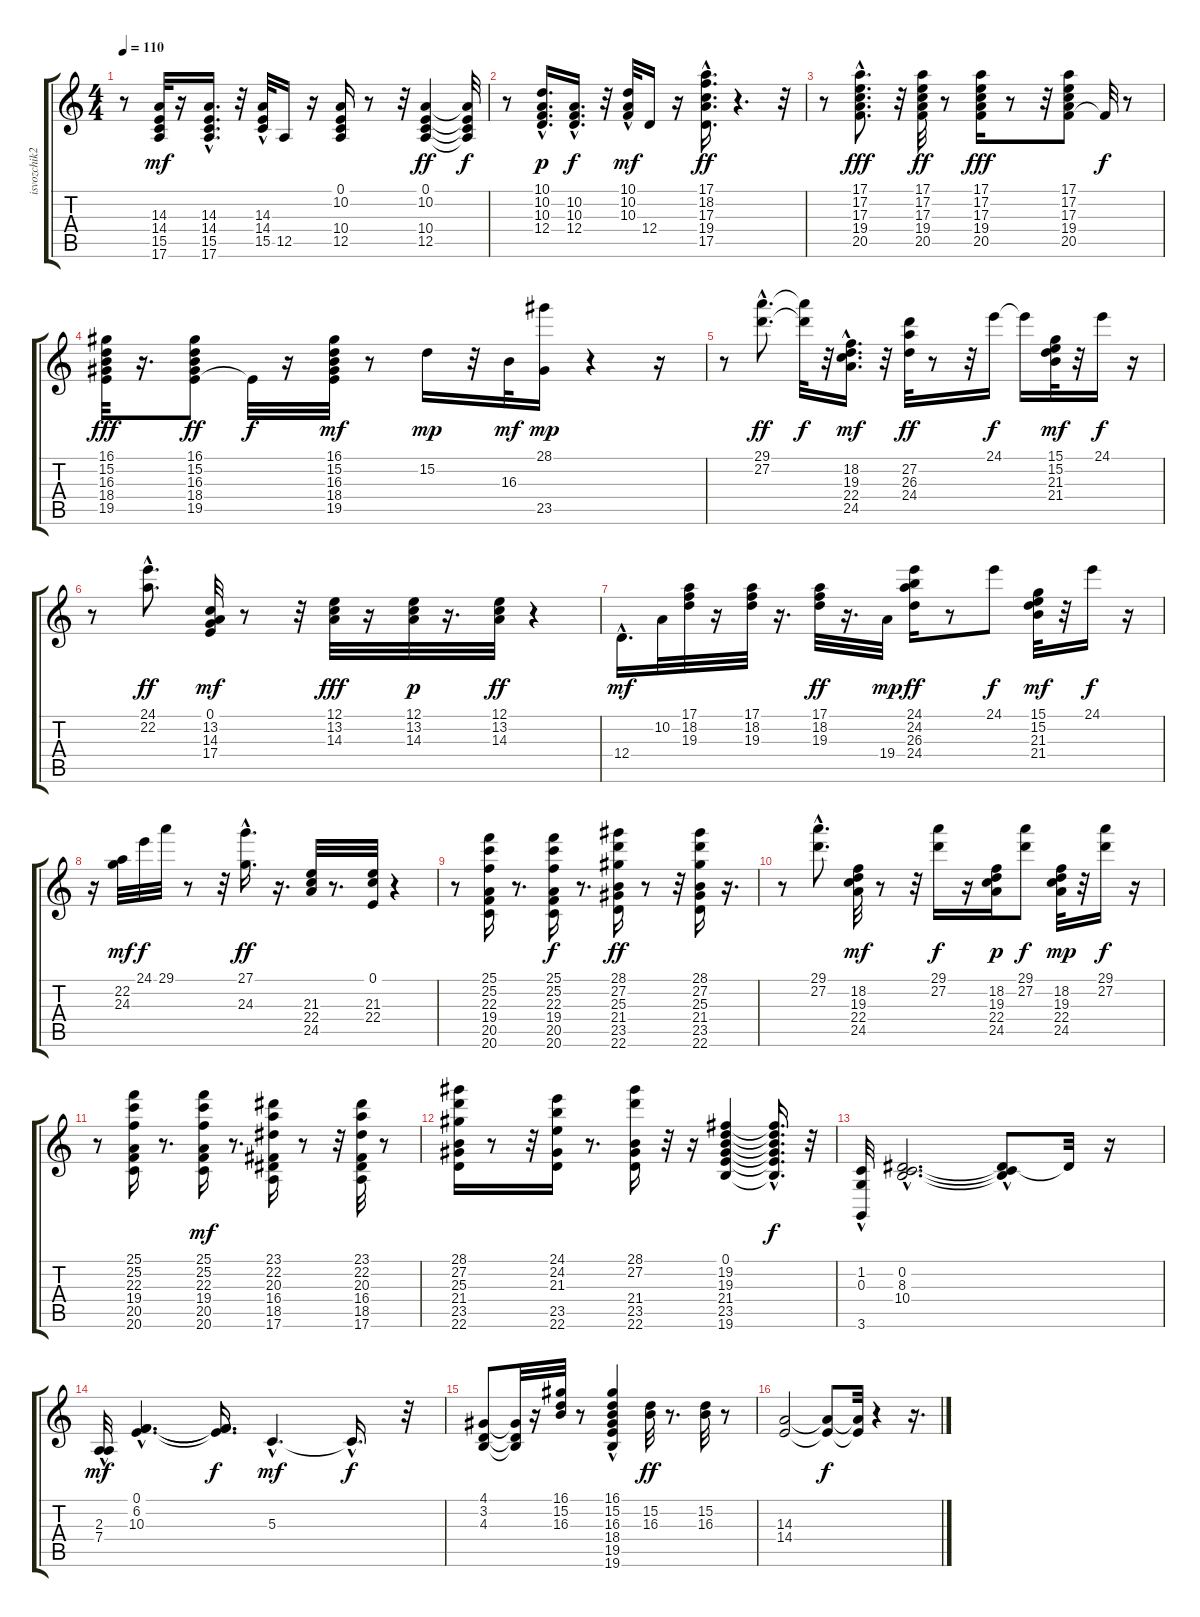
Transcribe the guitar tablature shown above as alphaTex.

\track ("isvozchik2" "isvozchik2") {instrument acousticgrandpiano}
\staff {score tabs}
\tuning (E4 B3 G3 D3 A2 E2) {hide}
\ts (4 4)
\tempo 110
\clef g2
\ks c
r.8{dy ff} (14.3 14.4 15.5 17.6).32{dy mf} r.16 (14.3{hac} 14.4{hac} 15.5{hac} 17.6{hac}).16{d} r.32 (14.3{hac} 14.4{hac} 15.5{hac}).32 12.5.16 r.16 (0.1 10.2 10.4 12.5).16 r.8 r.32 (0.1 10.2 10.4 12.5).4{dy ff} (0.1{t} 10.2{t} 10.4{t} 12.5{t}).32{dy f} |
r.8 (10.1{hac} 10.2 10.3 12.4).16{d dy p} (10.2{hac} 10.3{hac} 12.4{hac}).16{d dy f} r.32 (10.1{hac} 10.2{hac} 10.3{hac}).32{dy mf} 12.4.16 r.16 (17.1 18.2 17.3 19.4 17.5{hac}).16{d dy ff} r.4{d} r.32 |
r.8 (17.1{hac} 17.2{hac} 17.3{hac} 19.4{hac} 20.5{hac}).8{d dy fff} r.32 (17.1 17.2 17.3 19.4 20.5).32{dy ff} r.8 (17.1 17.2 17.3 19.4 20.5).16{dy fff} r.8 r.32 (17.1 17.2 17.3 19.4 20.5).8 20.5{t}.32{dy f} r.8 |
(16.1 15.2 16.3 18.4 19.5).32{dy fff} r.16{d} (16.1 15.2 16.3 18.4 19.5).8{dy ff} 19.5{t}.32{dy f} r.16 (16.1 15.2 16.3 18.4 19.5).32{dy mf} r.8 15.2.16{dy mp} r.32 16.3.32{dy mf} (28.1 23.5).16{dy mp} r.4 r.16 |
r.8 (29.1{hac} 27.2{hac}).8{d dy ff} (29.1{t} 27.2{t}).32{dy f} r.32 (18.2{hac} 19.3{hac} 22.4{hac} 24.5{hac}).16{d dy mf} r.32 (27.2 26.3 24.4).32{dy ff} r.8 r.32 24.1.16{dy f} 24.1{t}.16 (15.1 15.2 21.3 21.4).32{dy mf} r.32 24.1.16{dy f} r.16 |
r.8 (24.1{hac} 22.2{hac}).8{d dy ff} (0.1 13.2 14.3 17.4).32{dy mf} r.8 r.32 (12.1 13.2 14.3).32{dy fff} r.16 (12.1 13.2 14.3).32{dy p} r.16{d} (12.1 13.2 14.3).32{dy ff} r.4 |
12.4{hac}.16{d dy mf} 10.2.32 (17.1 18.2 19.3).32 r.16 (17.1 18.2 19.3).32 r.16{d} (17.1 18.2 19.3).32{dy ff} r.16{d} 19.4.32{dy mp} (24.1 24.2 26.3 24.4).16{dy ff} r.8 24.1.8{dy f} (15.1 15.2 21.3 21.4).32{dy mf} r.32 24.1.16{dy f} r.16 |
r.16 (22.2 24.3).32{dy mf} 24.1.32{dy f} 29.1.32 r.8 r.32 (27.1{hac} 24.3{hac}).16{d dy ff} r.16{d} (21.3 22.4 24.5).32 r.8{d} (0.1 21.3 22.4).32 r.4 |
r.8 (25.1 25.2 22.3 19.4 20.5 20.6).16 r.8{d} (25.1 25.2 22.3 19.4 20.5 20.6).16{dy f} r.8{d} (28.1 27.2 25.3 21.4 23.5 22.6).16{dy ff} r.8 r.32 (28.1 27.2 25.3 21.4 23.5 22.6).16 r.16{d} |
r.8 (29.1{hac} 27.2{hac}).8{d} (18.2 19.3 22.4 24.5).32{dy mf} r.8 r.32 (29.1 27.2).16{dy f} r.16 (18.2 19.3 22.4 24.5).16{dy p} (29.1 27.2).8{dy f} (18.2 19.3 22.4 24.5).32{dy mp} r.32 (29.1 27.2).16{dy f} r.16 |
r.8 (25.1 25.2 22.3 19.4 20.5 20.6).16 r.8{d} (25.1 25.2 22.3 19.4 20.5 20.6).16{dy mf} r.8{d} (23.1 22.2 20.3 16.4 18.5 17.6).16 r.8 r.32 (23.1 22.2 20.3 16.4 18.5 17.6).32 r.8 |
(28.1 27.2 25.3 21.4 23.5 22.6).16 r.8 r.32 (24.1 24.2 21.3 23.5 22.6).16 r.8{d} (28.1 27.2 21.4 23.5 22.6).16 r.32 r.16 (0.1 19.2 19.3 21.4 23.5 19.6).4 (0.1{hac t} 19.2{hac t} 19.3{hac t} 21.4{t} 23.5{hac t} 19.6{hac t}).16{d dy f} r.32 |
(1.2 0.3 3.6{hac}).32 (0.2{hac} 8.3{hac} 10.4{hac}).2{d} (0.2{hac t} 8.3{t} 10.4{hac t}).8 8.3{t}.32 r.16 |
(2.3 7.4{hac}).32{dy mf balance 9} (0.1{hac} 6.2{hac} 10.3{hac}).4{d} (0.1{t} 6.2{t} 10.3{t}).16{d dy f} 5.3{hac}.4{d dy mf} 5.3{hac t}.16{d dy f} r.32 |
(4.1 3.2 4.3).8 (4.1{t} 3.2{t} 4.3{t}).32 r.16 (16.1 15.2 16.3).32 r.8 (16.1{hac} 15.2{hac} 16.3{hac} 18.4 19.5 19.6).4 (15.2 16.3).32{dy ff} r.8{d} (15.2 16.3).32 r.8 |
(14.3 14.4).2 (14.3{t} 14.4{t}).8{dy f} (14.3{t} 14.4{t}).32 r.4 r.16{d}
